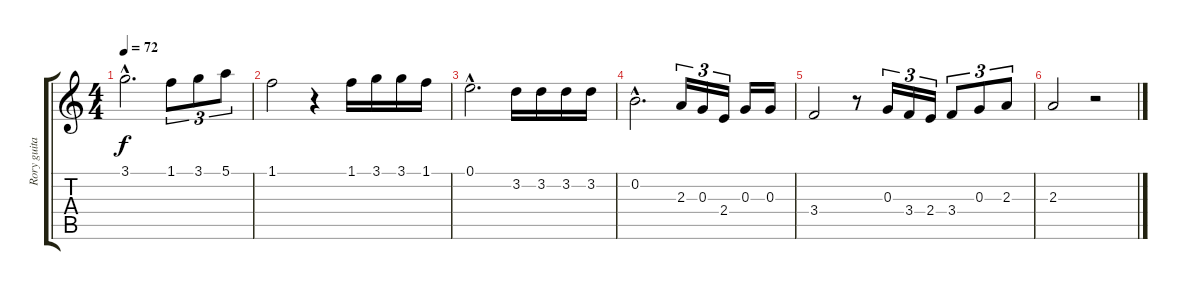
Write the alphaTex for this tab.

\track ("Rory guitar" "Rory guita") {instrument overdrivenguitar}
\staff {score tabs}
\tuning (E4 B3 G3 D3 A2 E2) {hide}
\ts (4 4)
\tempo 72
\clef g2
\ks c
3.1{hac}.2{d dy f} 1.1.8{tu (3 2)} 3.1.8{tu (3 2)} 5.1.8{tu (3 2)} |
1.1.2 r.4 1.1.16 3.1.16 3.1.16 1.1.16 |
0.1{hac}.2{d} 3.2.16 3.2.16 3.2.16 3.2.16 |
0.2{hac}.2{d} 2.3.16{tu (3 2)} 0.3.16{tu (3 2)} 2.4.16{tu (3 2)} 0.3.16 0.3.16 |
3.4.2 r.8 0.3.16{tu (3 2)} 3.4.16{tu (3 2)} 2.4.16{tu (3 2)} 3.4.8{tu (3 2)} 0.3.8{tu (3 2)} 2.3.8{tu (3 2)} |
2.3.2 r.2
